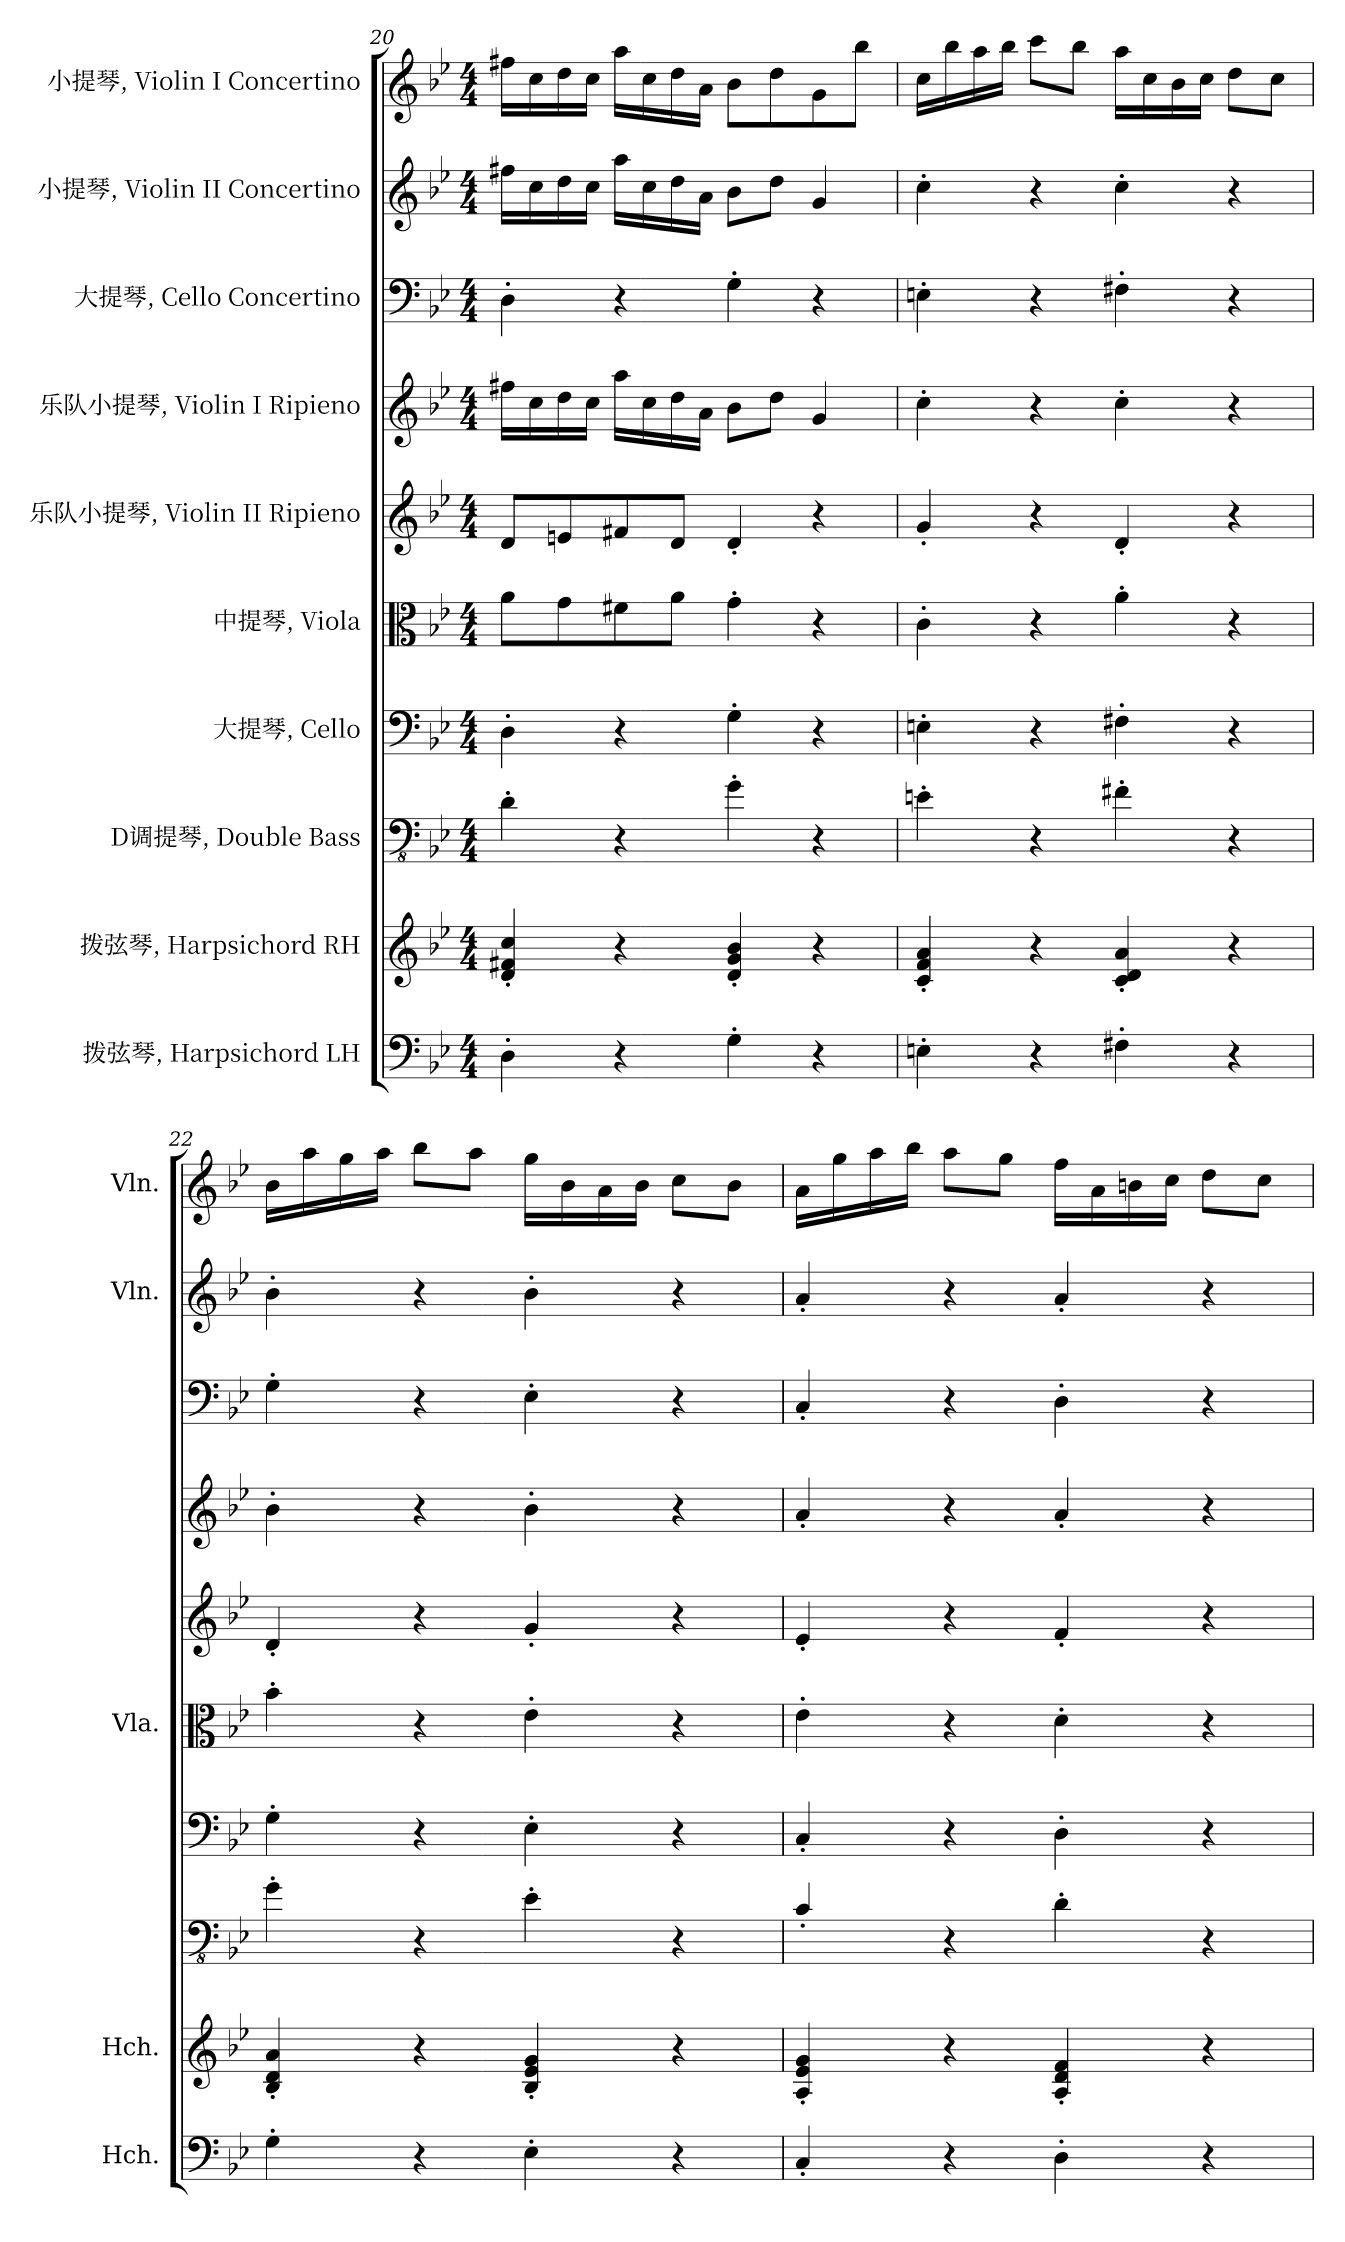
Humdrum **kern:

**kern	**kern	**kern	**kern	**kern	**kern	**kern	**kern	**kern	**kern
*part10	*part9	*part8	*part7	*part6	*part5	*part4	*part3	*part2	*part1
*staff10	*staff9	*staff8	*staff7	*staff6	*staff5	*staff4	*staff3	*staff2	*staff1
*I"拨弦琴, Harpsichord LH	*I"拨弦琴, Harpsichord RH	*I"D调提琴, Double Bass	*I"大提琴, Cello	*I"中提琴, Viola	*I"乐队小提琴, Violin II Ripieno	*I"乐队小提琴, Violin I Ripieno	*I"大提琴, Cello Concertino	*I"小提琴, Violin II Concertino	*I"小提琴, Violin I Concertino
*I'Hch.	*I'Hch.	*	*	*I'Vla.	*	*	*	*I'Vln.	*I'Vln.
!!LO:PB:g=z
*clefF4	*clefG2	*clefFv4	*clefF4	*clefC3	*clefG2	*clefG2	*clefF4	*clefG2	*clefG2
*	*	*ITrd7c12	*	*	*	*	*	*	*
*k[b-e-]	*k[b-e-]	*k[b-e-]	*k[b-e-]	*k[b-e-]	*k[b-e-]	*k[b-e-]	*k[b-e-]	*k[b-e-]	*k[b-e-]
*M4/4	*M4/4	*M4/4	*M4/4	*M4/4	*M4/4	*M4/4	*M4/4	*M4/4	*M4/4
=20	=20	=20	=20	=20	=20	=20	=20	=20	=20
4D'\	4d/' 4f#X/' 4cc/'	4DD'\	4D'\	8a\L	8d/L	16ff#X\LL	4D'\	16ff#X\LL	16ff#X\LL
.	.	.	.	.	.	16cc\	.	16cc\	16cc\
.	.	.	.	8g\	8en/	16dd\	.	16dd\	16dd\
.	.	.	.	.	.	16cc\JJ	.	16cc\JJ	16cc\JJ
4r	4r	4r	4r	8f#X\	8f#X/	16aa\LL	4r	16aa\LL	16aa\LL
.	.	.	.	.	.	16cc\	.	16cc\	16cc\
.	.	.	.	8a\J	8d/J	16dd\	.	16dd\	16dd\
.	.	.	.	.	.	16a\JJ	.	16a\JJ	16a\JJ
4G'\	4d/' 4g/' 4b-/'	4GG'\	4G'\	4g'\	4d'/	8b-\L	4G'\	8b-\L	8b-\L
.	.	.	.	.	.	8dd\J	.	8dd\J	8dd\
4r	4r	4r	4r	4r	4r	4g/	4r	4g/	8g\
.	.	.	.	.	.	.	.	.	8bb-\J
=21	=21	=21	=21	=21	=21	=21	=21	=21	=21
4En'\	4c/' 4f/' 4a/'	4EEn'\	4En'\	4c'\	4g'/	4cc'\	4En'\	4cc'\	16cc\LL
.	.	.	.	.	.	.	.	.	16bb-\
.	.	.	.	.	.	.	.	.	16aa\
.	.	.	.	.	.	.	.	.	16bb-\JJ
4r	4r	4r	4r	4r	4r	4r	4r	4r	8ccc\L
.	.	.	.	.	.	.	.	.	8bb-\J
4F#X'\	4c/' 4d/' 4a/'	4FF#X'\	4F#X'\	4a'\	4d'/	4cc'\	4F#X'\	4cc'\	16aa\LL
.	.	.	.	.	.	.	.	.	16cc\
.	.	.	.	.	.	.	.	.	16b-\
.	.	.	.	.	.	.	.	.	16cc\JJ
4r	4r	4r	4r	4r	4r	4r	4r	4r	8dd\L
.	.	.	.	.	.	.	.	.	8cc\J
=22	=22	=22	=22	=22	=22	=22	=22	=22	=22
4G'\	4B-/' 4d/' 4a/'	4GG'\	4G'\	4b-'\	4d'/	4b-'\	4G'\	4b-'\	16b-\LL
.	.	.	.	.	.	.	.	.	16aa\
.	.	.	.	.	.	.	.	.	16gg\
.	.	.	.	.	.	.	.	.	16aa\JJ
4r	4r	4r	4r	4r	4r	4r	4r	4r	8bb-\L
.	.	.	.	.	.	.	.	.	8aa\J
4E-'\	4B-/' 4e-/' 4g/'	4EE-'\	4E-'\	4e-'\	4g'/	4b-'\	4E-'\	4b-'\	16gg\LL
.	.	.	.	.	.	.	.	.	16b-\
.	.	.	.	.	.	.	.	.	16a\
.	.	.	.	.	.	.	.	.	16b-\JJ
4r	4r	4r	4r	4r	4r	4r	4r	4r	8cc\L
.	.	.	.	.	.	.	.	.	8b-\J
!!LO:PB:g=z
=23	=23	=23	=23	=23	=23	=23	=23	=23	=23
4C'/	4A/' 4e-/' 4g/'	4CC'/	4C'/	4e-'\	4e-'/	4a'/	4C'/	4a'/	16a\LL
.	.	.	.	.	.	.	.	.	16gg\
.	.	.	.	.	.	.	.	.	16aa\
.	.	.	.	.	.	.	.	.	16bb-\JJ
4r	4r	4r	4r	4r	4r	4r	4r	4r	8aa\L
.	.	.	.	.	.	.	.	.	8gg\J
4D'\	4A/' 4d/' 4f/'	4DD'\	4D'\	4d'\	4f'/	4a'/	4D'\	4a'/	16ff\LL
.	.	.	.	.	.	.	.	.	16a\
.	.	.	.	.	.	.	.	.	16bn\
.	.	.	.	.	.	.	.	.	16cc\JJ
4r	4r	4r	4r	4r	4r	4r	4r	4r	8dd\L
.	.	.	.	.	.	.	.	.	8cc\J
=	=	=	=	=	=	=	=	=	=
*-	*-	*-	*-	*-	*-	*-	*-	*-	*-
